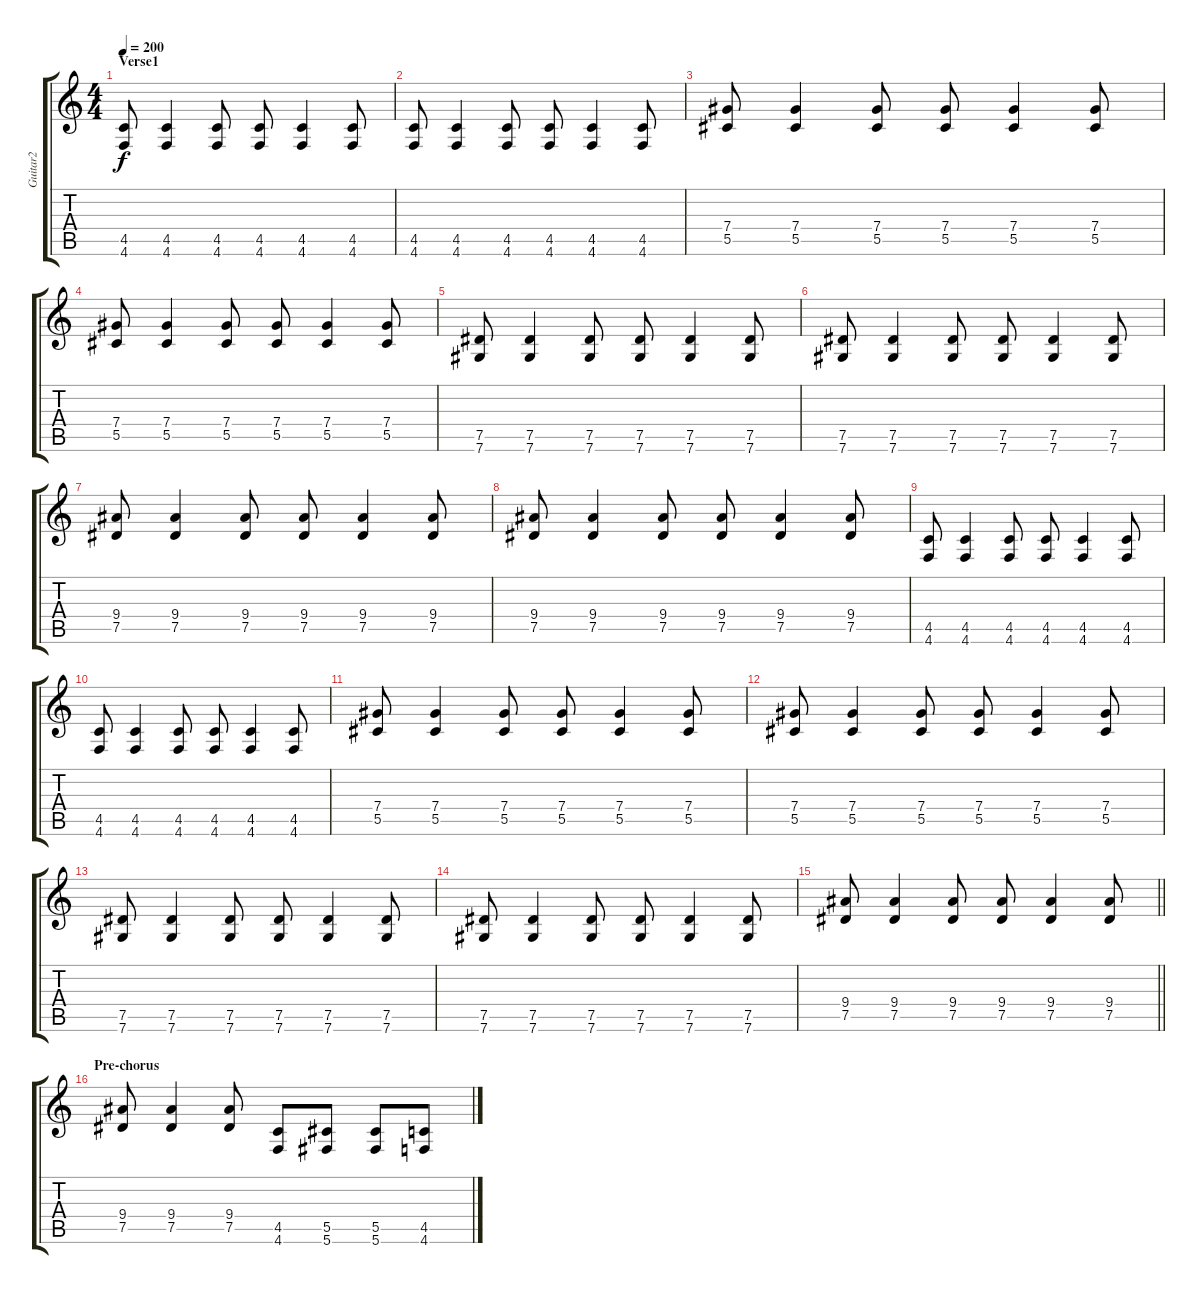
\track ("Guitar2" "Guitar2") {instrument distortionguitar}
\staff {score tabs}
\tuning (Eb4 Bb3 Gb3 Db3 Ab2 Db2) {hide}
\ts (4 4)
\section ("" "Verse1")
\tempo 200
\clef g2
\ks c
(4.5 4.6).8{dy f} (4.5 4.6).4 (4.5 4.6).8 (4.5 4.6).8 (4.5 4.6).4 (4.5 4.6).8 |
(4.5 4.6).8 (4.5 4.6).4 (4.5 4.6).8 (4.5 4.6).8 (4.5 4.6).4 (4.5 4.6).8 |
(7.4 5.5).8 (7.4 5.5).4 (7.4 5.5).8 (7.4 5.5).8 (7.4 5.5).4 (7.4 5.5).8 |
(7.4 5.5).8 (7.4 5.5).4 (7.4 5.5).8 (7.4 5.5).8 (7.4 5.5).4 (7.4 5.5).8 |
(7.5 7.6).8 (7.5 7.6).4 (7.5 7.6).8 (7.5 7.6).8 (7.5 7.6).4 (7.5 7.6).8 |
(7.5 7.6).8 (7.5 7.6).4 (7.5 7.6).8 (7.5 7.6).8 (7.5 7.6).4 (7.5 7.6).8 |
(9.4 7.5).8 (9.4 7.5).4 (9.4 7.5).8 (9.4 7.5).8 (9.4 7.5).4 (9.4 7.5).8 |
(9.4 7.5).8 (9.4 7.5).4 (9.4 7.5).8 (9.4 7.5).8 (9.4 7.5).4 (9.4 7.5).8 |
(4.5 4.6).8 (4.5 4.6).4 (4.5 4.6).8 (4.5 4.6).8 (4.5 4.6).4 (4.5 4.6).8 |
(4.5 4.6).8 (4.5 4.6).4 (4.5 4.6).8 (4.5 4.6).8 (4.5 4.6).4 (4.5 4.6).8 |
(7.4 5.5).8 (7.4 5.5).4 (7.4 5.5).8 (7.4 5.5).8 (7.4 5.5).4 (7.4 5.5).8 |
(7.4 5.5).8 (7.4 5.5).4 (7.4 5.5).8 (7.4 5.5).8 (7.4 5.5).4 (7.4 5.5).8 |
(7.5 7.6).8 (7.5 7.6).4 (7.5 7.6).8 (7.5 7.6).8 (7.5 7.6).4 (7.5 7.6).8 |
(7.5 7.6).8 (7.5 7.6).4 (7.5 7.6).8 (7.5 7.6).8 (7.5 7.6).4 (7.5 7.6).8 |
\barLineRight lightlight
(9.4 7.5).8 (9.4 7.5).4 (9.4 7.5).8 (9.4 7.5).8 (9.4 7.5).4 (9.4 7.5).8 |
\section ("" "Pre-chorus")
(9.4 7.5).8 (9.4 7.5).4 (9.4 7.5).8 (4.5 4.6).8 (5.5 5.6).8 (5.5 5.6).8 (4.5 4.6).8
